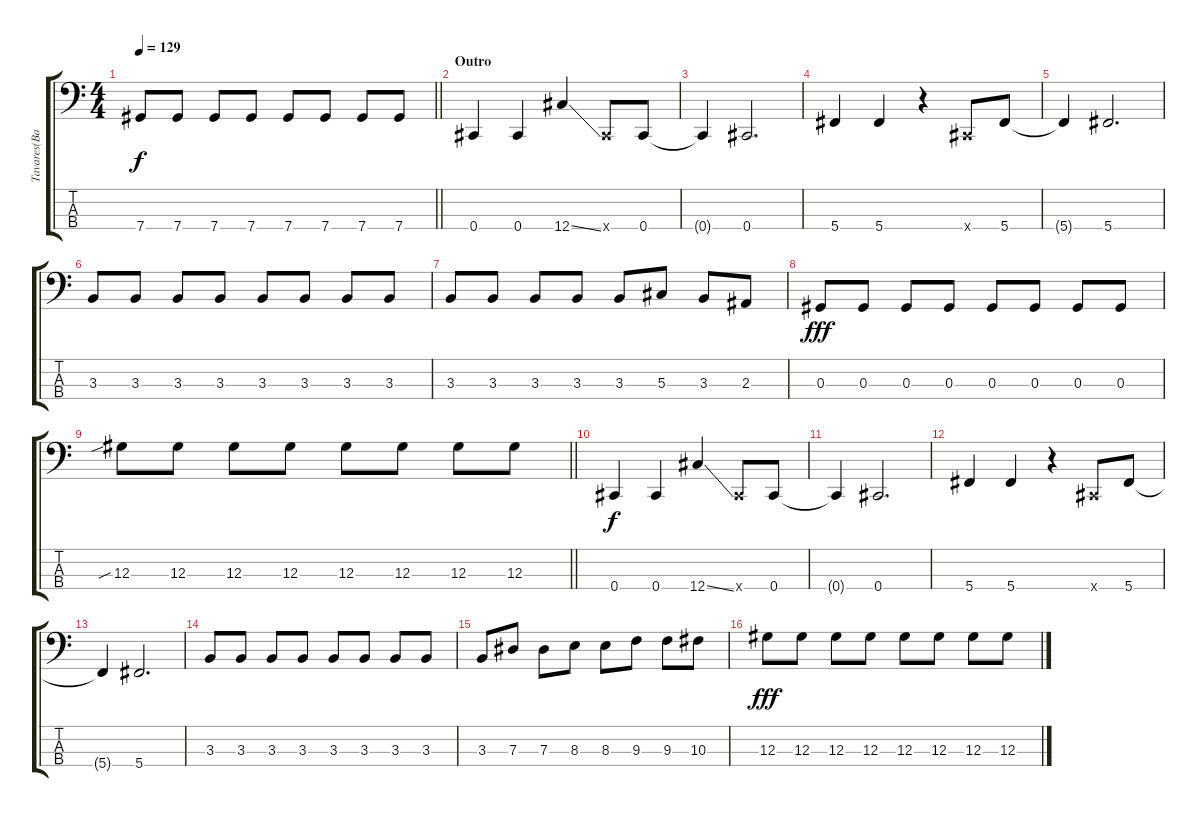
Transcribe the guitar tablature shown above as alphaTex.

\track ("Tavares(Baixo)" "Tavares(Ba") {instrument electricbasspick}
\staff {score tabs}
\tuning (Gb2 Db2 Ab1 Db1) {hide}
\ts (4 4)
\tempo 129
\clef f4
\barLineRight lightlight
\ks c
7.4.8{dy f} 7.4.8 7.4.8 7.4.8 7.4.8 7.4.8 7.4.8 7.4.8 |
\section ("" "Outro")
0.4.4 0.4.4 12.4{ss}.4 0.4{x}.8 0.4.8 |
0.4{t}.4 0.4.2{d} |
5.4.4 5.4.4 r.4 0.4{x}.8 5.4.8 |
5.4{t}.4 5.4.2{d} |
3.3.8 3.3.8 3.3.8 3.3.8 3.3.8 3.3.8 3.3.8 3.3.8 |
3.3.8 3.3.8 3.3.8 3.3.8 3.3.8 5.3.8 3.3.8 2.3.8 |
0.3.8{dy fff} 0.3.8 0.3.8 0.3.8 0.3.8 0.3.8 0.3.8 0.3.8 |
\barLineRight lightlight
12.3{sib}.8 12.3.8 12.3.8 12.3.8 12.3.8 12.3.8 12.3.8 12.3.8 |
0.4.4{dy f} 0.4.4 12.4{ss}.4 0.4{x}.8 0.4.8 |
0.4{t}.4 0.4.2{d} |
5.4.4 5.4.4 r.4 0.4{x}.8 5.4.8 |
5.4{t}.4 5.4.2{d} |
3.3.8 3.3.8 3.3.8 3.3.8 3.3.8 3.3.8 3.3.8 3.3.8 |
3.3.8 7.3.8 7.3.8 8.3.8 8.3.8 9.3.8 9.3.8 10.3.8 |
12.3.8{dy fff} 12.3.8 12.3.8 12.3.8 12.3.8 12.3.8 12.3.8 12.3.8
